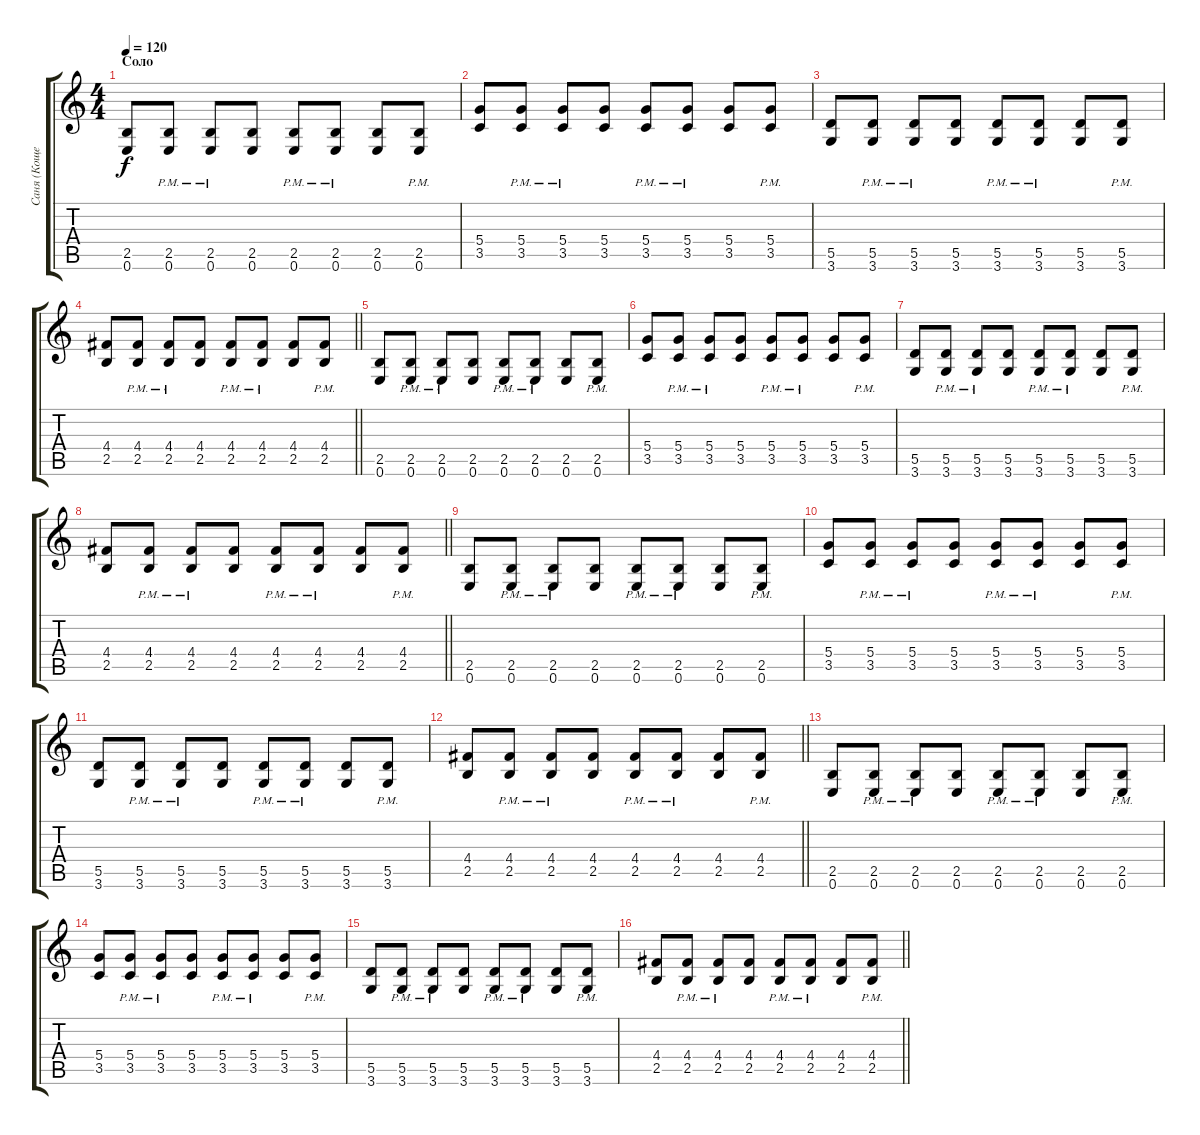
\track ("Саня (Кощей) Ритм-гитара" "Саня (Коще") {instrument overdrivenguitar}
\staff {score tabs}
\tuning (E4 B3 G3 D3 A2 E2) {hide}
\ts (4 4)
\section ("" "Соло")
\tempo 120
\clef g2
\ks c
(2.5 0.6).8{dy f volume 16 instrument distortionguitar} (2.5{pm} 0.6).8 (2.5{pm} 0.6).8 (2.5 0.6).8 (2.5{pm} 0.6).8 (2.5{pm} 0.6).8 (2.5 0.6).8 (2.5{pm} 0.6).8 |
(5.4 3.5).8 (5.4{pm} 3.5).8 (5.4{pm} 3.5).8 (5.4 3.5).8 (5.4{pm} 3.5).8 (5.4{pm} 3.5).8 (5.4 3.5).8 (5.4{pm} 3.5).8 |
(5.5 3.6).8 (5.5{pm} 3.6).8 (5.5{pm} 3.6).8 (5.5 3.6).8 (5.5{pm} 3.6).8 (5.5{pm} 3.6).8 (5.5 3.6).8 (5.5{pm} 3.6).8 |
\barLineRight lightlight
(4.4 2.5).8 (4.4{pm} 2.5).8 (4.4{pm} 2.5).8 (4.4 2.5).8 (4.4{pm} 2.5).8 (4.4{pm} 2.5).8 (4.4 2.5).8 (4.4{pm} 2.5).8 |
(2.5 0.6).8 (2.5{pm} 0.6).8 (2.5{pm} 0.6).8 (2.5 0.6).8 (2.5{pm} 0.6).8 (2.5{pm} 0.6).8 (2.5 0.6).8 (2.5{pm} 0.6).8 |
(5.4 3.5).8 (5.4{pm} 3.5).8 (5.4{pm} 3.5).8 (5.4 3.5).8 (5.4{pm} 3.5).8 (5.4{pm} 3.5).8 (5.4 3.5).8 (5.4{pm} 3.5).8 |
(5.5 3.6).8 (5.5{pm} 3.6).8 (5.5{pm} 3.6).8 (5.5 3.6).8 (5.5{pm} 3.6).8 (5.5{pm} 3.6).8 (5.5 3.6).8 (5.5{pm} 3.6).8 |
\barLineRight lightlight
(4.4 2.5).8 (4.4{pm} 2.5).8 (4.4{pm} 2.5).8 (4.4 2.5).8 (4.4{pm} 2.5).8 (4.4{pm} 2.5).8 (4.4 2.5).8 (4.4{pm} 2.5).8 |
(2.5 0.6).8 (2.5{pm} 0.6).8 (2.5{pm} 0.6).8 (2.5 0.6).8 (2.5{pm} 0.6).8 (2.5{pm} 0.6).8 (2.5 0.6).8 (2.5{pm} 0.6).8 |
(5.4 3.5).8 (5.4{pm} 3.5).8 (5.4{pm} 3.5).8 (5.4 3.5).8 (5.4{pm} 3.5).8 (5.4{pm} 3.5).8 (5.4 3.5).8 (5.4{pm} 3.5).8 |
(5.5 3.6).8 (5.5{pm} 3.6).8 (5.5{pm} 3.6).8 (5.5 3.6).8 (5.5{pm} 3.6).8 (5.5{pm} 3.6).8 (5.5 3.6).8 (5.5{pm} 3.6).8 |
\barLineRight lightlight
(4.4 2.5).8 (4.4{pm} 2.5).8 (4.4{pm} 2.5).8 (4.4 2.5).8 (4.4{pm} 2.5).8 (4.4{pm} 2.5).8 (4.4 2.5).8 (4.4{pm} 2.5).8 |
(2.5 0.6).8 (2.5{pm} 0.6).8 (2.5{pm} 0.6).8 (2.5 0.6).8 (2.5{pm} 0.6).8 (2.5{pm} 0.6).8 (2.5 0.6).8 (2.5{pm} 0.6).8 |
(5.4 3.5).8 (5.4{pm} 3.5).8 (5.4{pm} 3.5).8 (5.4 3.5).8 (5.4{pm} 3.5).8 (5.4{pm} 3.5).8 (5.4 3.5).8 (5.4{pm} 3.5).8 |
(5.5 3.6).8 (5.5{pm} 3.6).8 (5.5{pm} 3.6).8 (5.5 3.6).8 (5.5{pm} 3.6).8 (5.5{pm} 3.6).8 (5.5 3.6).8 (5.5{pm} 3.6).8 |
\barLineRight lightlight
(4.4 2.5).8 (4.4{pm} 2.5).8 (4.4{pm} 2.5).8 (4.4 2.5).8 (4.4{pm} 2.5).8 (4.4{pm} 2.5).8 (4.4 2.5).8 (4.4{pm} 2.5).8
